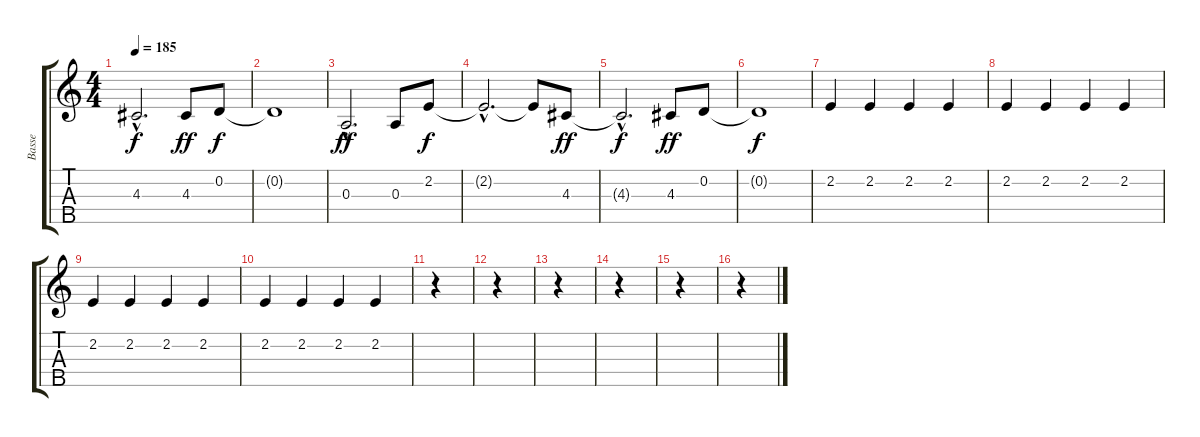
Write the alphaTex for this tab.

\track ("Basse" "Basse") {instrument electricbassfinger}
\staff {score tabs}
\tuning (G3 D3 A2 E2 B1) {hide}
\ts (4 4)
\tempo 185
\clef g2
\ks c
4.3{hac t}.2{d dy f} 4.3.8{dy ff} 0.2.8{dy f} |
0.2{t}.1 |
0.3{hac}.2{d dy ff} 0.3.8 2.2.8{dy f} |
2.2{hac t}.2{d} 2.2{t}.8 4.3.8{dy ff} |
4.3{hac t}.2{d dy f} 4.3.8{dy ff} 0.2.8 |
0.2{t}.1{dy f} |
2.2.4 2.2.4 2.2.4 2.2.4 |
2.2.4 2.2.4 2.2.4 2.2.4 |
2.2.4 2.2.4 2.2.4 2.2.4 |
2.2.4 2.2.4 2.2.4 2.2.4 |
r.4 |
r.4 |
r.4 |
r.4 |
r.4 |
r.4
